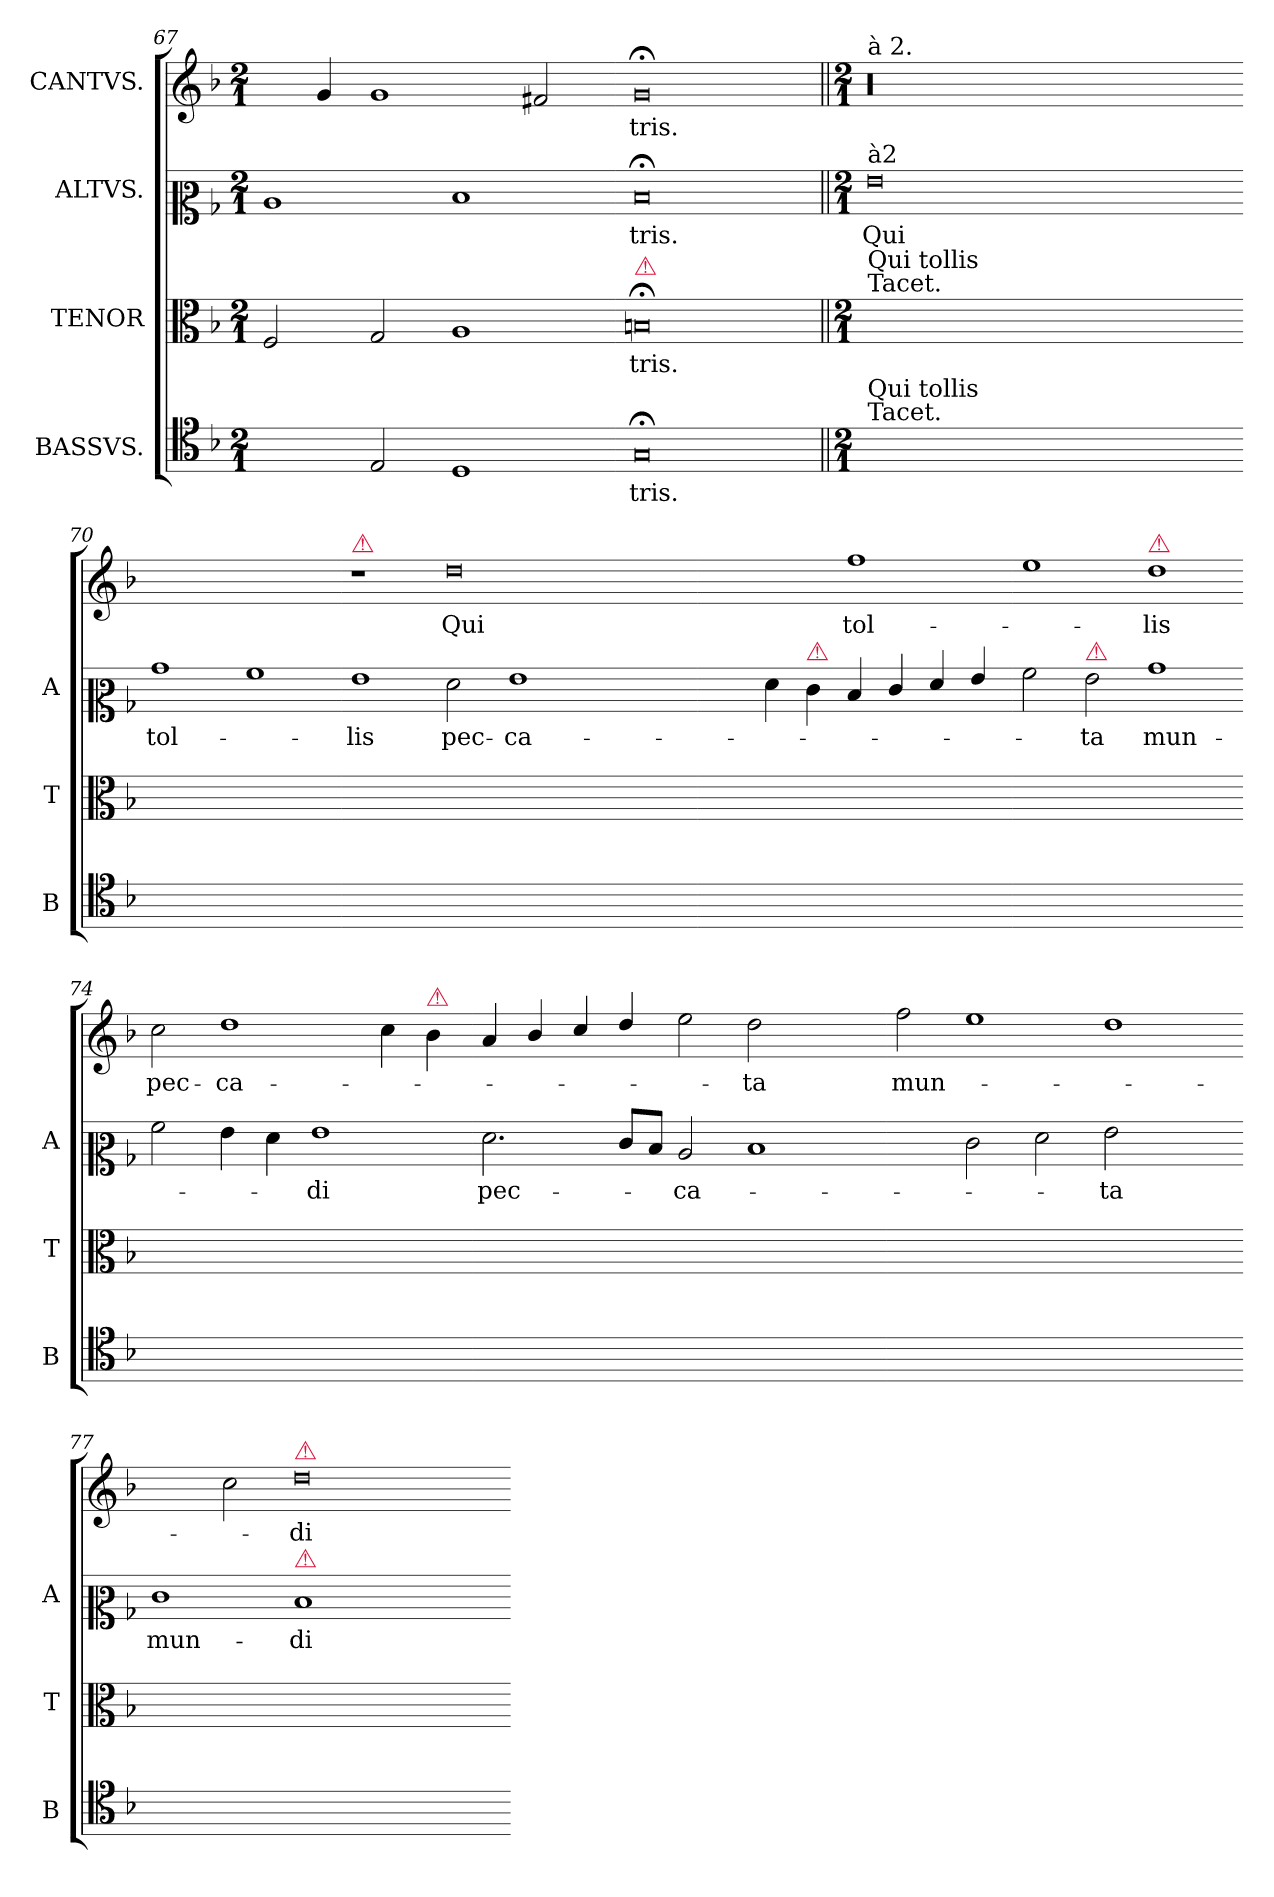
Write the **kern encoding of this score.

**kern	**text	**kern	**text	**kern	**text	**kern	**text
*part4	*part4	*part3	*part3	*part2	*part2	*part1	*part1
*staff4	*staff4	*staff3	*staff3	*staff2	*staff2	*staff1	*staff1
*I"BASSVS.	*	*I"TENOR	*	*I"ALTVS.	*	*I"CANTVS.	*
*I'B	*	*I'T	*	*I'A	*	*	*
*clefC4	*	*clefC3	*	*clefC2	*	*clefG2	*
*k[b-]	*	*k[b-]	*	*k[b-]	*	*k[b-]	*
*M2/1	*	*M2/1	*	*M2/1	*	*M2/1	*
=67	=67	=67	=67	=67	=67	=67	=67
2ryy	.	2F/	.	1c	.	4ryy	.
.	.	.	.	.	.	4g/	.
2E/	.	2G/	.	.	.	1g	.
1D	.	1A	.	1d	.	.	.
.	.	.	.	.	.	2f#X/	.
=68-	=68-	=68-	=68-	=68-	=68-	=68-	=68-
!	!	!LO:TX:a:color=crimson:t=⚠	!	!	!	!	!
0G;<	-tris.	0Bn;	-tris.	0d;<	-tris.	0g;<	-tris.
=69||	=69||	=69||	=69||	=69||	=69||	=69||	=69||
*M2/1	*	*M2/1	*	*M2/1	*	*M2/1	*
!	!	!	!	!	!	!LO:TX:a:t=à 2.	!
!	!	!	!	!LO:TX:a:t=à2	!	!	!
!	!	!LO:TX:a:t=Qui tollis\nTacet.	!	!	!	!	!
!LO:TX:a:t=Qui tollis\nTacet.	!	!	!	!	!	!	!
0ryy	.	0ryy	.	0g	Qui	00r	.
0ryy	.	0ryy	.	0ryy	.	.	.
=70-	=70-	=70-	=70-	=70-	=70-	=70-	=70-
0ryy	.	0ryy	.	1b-	tol-	0ryy	.
.	.	.	.	1a	.	.	.
=71-	=71-	=71-	=71-	=71-	=71-	=71-	=71-
!	!	!	!	!	!	!LO:TX:a:color=crimson:t=⚠	!
0ryy	.	0ryy	.	1g	-lis	1r	.
.	.	.	.	2f\	pec-	0dd	Qui
.	.	.	.	1g\	-ca-	.	.
1ryy	.	1ryy	.	.	.	.	.
.	.	.	.	2ryy	.	.	.
=72-	=72-	=72-	=72-	=72-	=72-	=72-	=72-
0ryy	.	0ryy	.	2ryy	.	1ryy	.
.	.	.	.	4f\	.	.	.
!	!	!	!	!LO:TX:a:color=crimson:t=⚠	!	!	!
.	.	.	.	4e\	.	.	.
.	.	.	.	4d/	.	1ff	tol-
.	.	.	.	4e/	.	.	.
.	.	.	.	4f/	.	.	.
.	.	.	.	4g/	.	.	.
=73-	=73-	=73-	=73-	=73-	=73-	=73-	=73-
0ryy	.	0ryy	.	2a\	.	1ee	.
!	!	!	!	!LO:TX:a:color=crimson:t=⚠	!	!	!
.	.	.	.	2g\	-ta	.	.
!	!	!	!	!	!	!LO:TX:a:color=crimson:t=⚠	!
.	.	.	.	1b-	mun-	1dd	-lis
=74-	=74-	=74-	=74-	=74-	=74-	=74-	=74-
0ryy	.	0ryy	.	2a\	.	2cc\	pec-
.	.	.	.	4g\	.	1dd	-ca-
.	.	.	.	4f\	.	.	.
.	.	.	.	1g	-di	.	.
.	.	.	.	.	.	4cc\	.
!	!	!	!	!	!	!LO:TX:a:color=crimson:t=⚠	!
.	.	.	.	.	.	4b-\	.
=75-	=75-	=75-	=75-	=75-	=75-	=75-	=75-
0ryy	.	0ryy	.	2.f\	pec-	4a/	.
.	.	.	.	.	.	4b-/	.
.	.	.	.	.	.	4cc/	.
.	.	.	.	8e/L	.	4dd/	.
.	.	.	.	8d/J	.	.	.
.	.	.	.	2c/	-ca-	2ee\	.
.	.	.	.	1d/	.	2dd\	-ta
2ryy	.	2ryy	.	.	.	2ryy	.
=76-	=76-	=76-	=76-	=76-	=76-	=76-	=76-
0ryy	.	0ryy	.	2ryy	.	2ff\	mun-
.	.	.	.	2e\	.	1ee	.
.	.	.	.	2f\	.	.	.
.	.	.	.	2g\	-ta	1dd\	.
2ryy	.	2ryy	.	2ryy	.	.	.
=77-	=77-	=77-	=77-	=77-	=77-	=77-	=77-
0ryy	.	0ryy	.	1e	mun-	2ryy	.
.	.	.	.	.	.	2cc\	.
!	!	!	!	!	!	!LO:TX:a:color=crimson:t=⚠	!
!	!	!	!	!LO:TX:a:color=crimson:t=⚠	!	!	!
.	.	.	.	1d	-di	0dd	-di
1ryy	.	1ryy	.	1ryy	.	.	.
=-	=-	=-	=-	=-	=-	=-	=-
*-	*-	*-	*-	*-	*-	*-	*-
